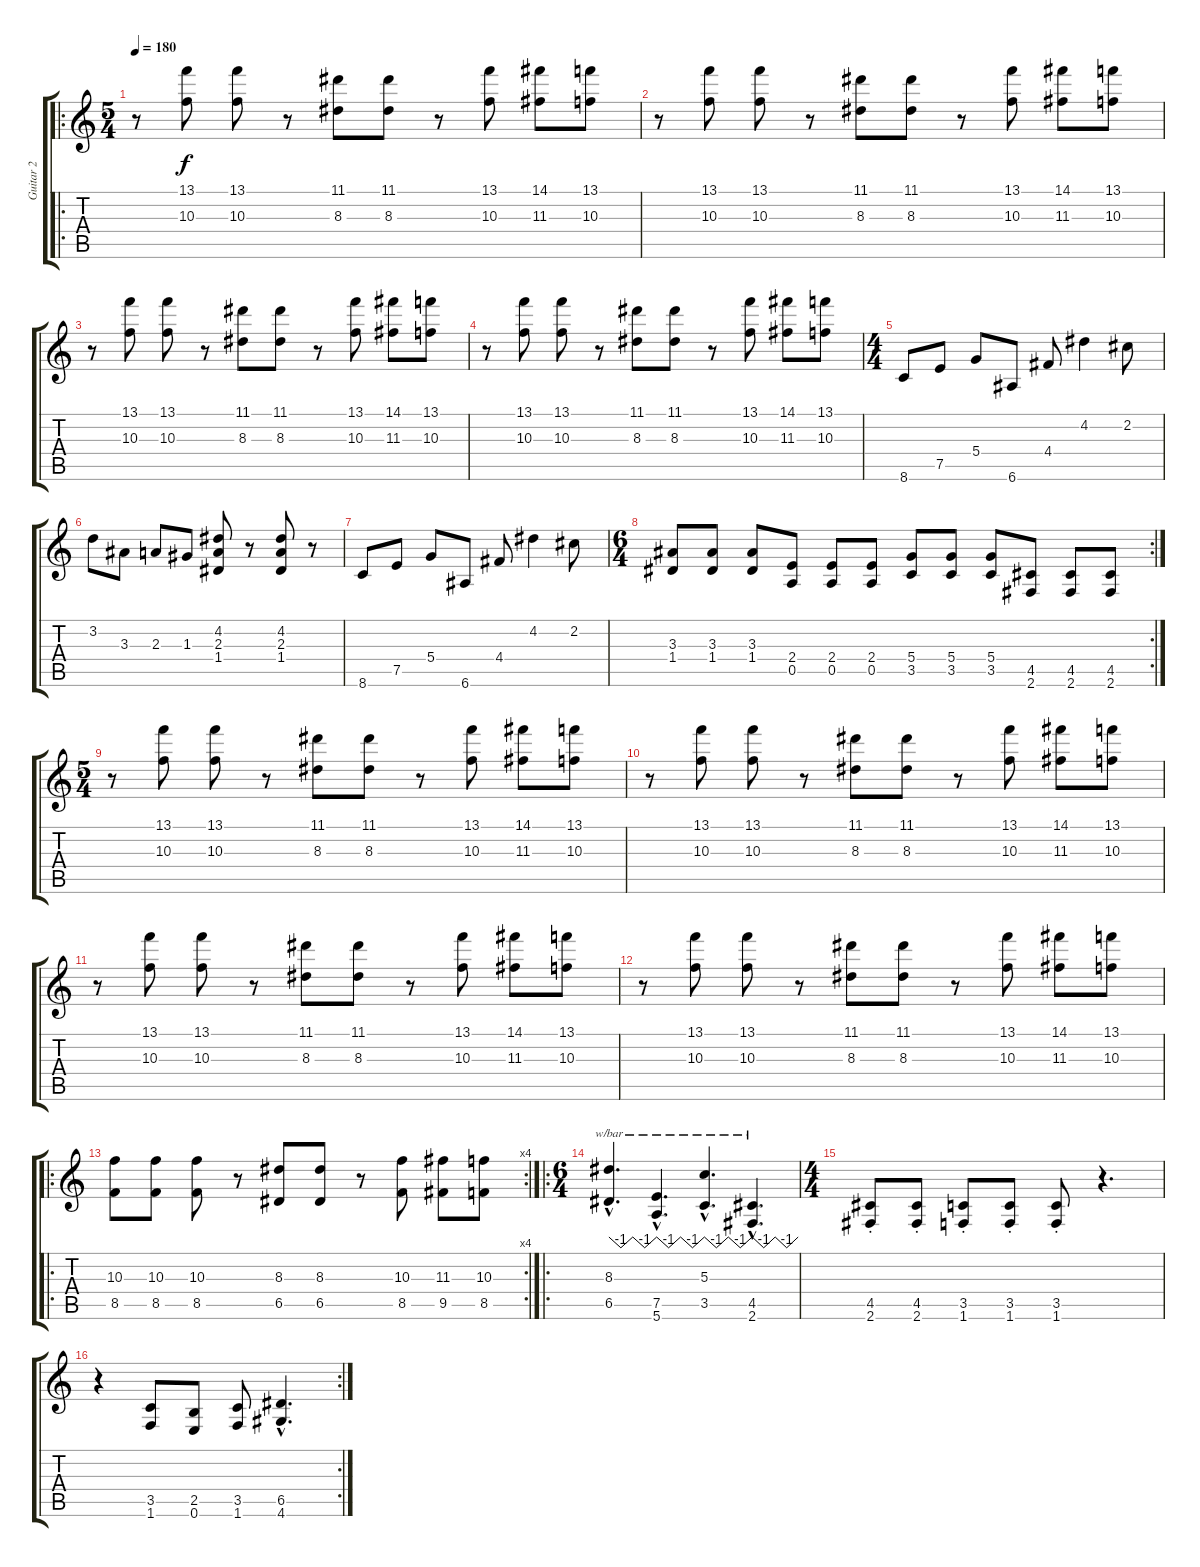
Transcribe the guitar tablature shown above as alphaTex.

\track ("Guitar 2" "Guitar 2") {instrument distortionguitar}
\staff {score tabs}
\tuning (E4 B3 G3 D3 A2 E2) {hide}
\ro
\ts (5 4)
\tempo 180
\clef g2
\ks c
r.8{dy f instrument distortionguitar} (13.1 10.3).8 (13.1 10.3).8 r.8 (11.1 8.3).8 (11.1 8.3).8 r.8 (13.1 10.3).8 (14.1 11.3).8 (13.1 10.3).8 |
r.8 (13.1 10.3).8 (13.1 10.3).8 r.8 (11.1 8.3).8 (11.1 8.3).8 r.8 (13.1 10.3).8 (14.1 11.3).8 (13.1 10.3).8 |
r.8 (13.1 10.3).8 (13.1 10.3).8 r.8 (11.1 8.3).8 (11.1 8.3).8 r.8 (13.1 10.3).8 (14.1 11.3).8 (13.1 10.3).8 |
r.8 (13.1 10.3).8 (13.1 10.3).8 r.8 (11.1 8.3).8 (11.1 8.3).8 r.8 (13.1 10.3).8 (14.1 11.3).8 (13.1 10.3).8 |
\ts (4 4)
8.6.8 7.5.8 5.4.8 6.6.8 4.4.8 4.2.4 2.2.8 |
3.2.8 3.3.8 2.3.8 1.3.8 (4.2 2.3 1.4).8 r.8 (4.2 2.3 1.4).8 r.8 |
8.6.8 7.5.8 5.4.8 6.6.8 4.4.8 4.2.4 2.2.8 |
\rc 2
\ts (6 4)
(3.3 1.4).8{instrument distortionguitar} (3.3 1.4).8 (3.3 1.4).8 (2.4 0.5).8 (2.4 0.5).8 (2.4 0.5).8 (5.4 3.5).8 (5.4 3.5).8 (5.4 3.5).8 (4.5 2.6).8 (4.5 2.6).8 (4.5 2.6).8 |
\ts (5 4)
r.8 (13.1 10.3).8 (13.1 10.3).8 r.8 (11.1 8.3).8 (11.1 8.3).8 r.8 (13.1 10.3).8 (14.1 11.3).8 (13.1 10.3).8 |
r.8 (13.1 10.3).8 (13.1 10.3).8 r.8 (11.1 8.3).8 (11.1 8.3).8 r.8 (13.1 10.3).8 (14.1 11.3).8 (13.1 10.3).8 |
r.8 (13.1 10.3).8 (13.1 10.3).8 r.8 (11.1 8.3).8 (11.1 8.3).8 r.8 (13.1 10.3).8 (14.1 11.3).8 (13.1 10.3).8 |
r.8 (13.1 10.3).8 (13.1 10.3).8 r.8 (11.1 8.3).8 (11.1 8.3).8 r.8 (13.1 10.3).8 (14.1 11.3).8 (13.1 10.3).8 |
\ro
\rc 4
(10.3 8.5).8 (10.3 8.5).8 (10.3 8.5).8 r.8 (8.3 6.5).8 (8.3 6.5).8 r.8 (10.3 8.5).8 (11.3 9.5).8 (10.3 8.5).8 |
\ro
\ts (6 4)
(8.3{hac} 6.5{hac}).4{d tbe (custom default 0 0 15 -4 30 0 45 -4 60 0)} (7.5{hac} 5.6{hac}).4{d tbe (custom default 0 0 15 -4 30 0 45 -4 60 0)} (5.3{hac} 3.5{hac}).4{d tbe (custom default 0 0 15 -4 30 0 45 -4 60 0)} (4.5{hac} 2.6{hac}).4{d tbe (custom default 0 0 15 -4 30 0 45 -4 60 0)} |
\ts (4 4)
(4.5{st} 2.6{st}).8 (4.5{st} 2.6{st}).8 (3.5{st} 1.6{st}).8 (3.5{st} 1.6{st}).8 (3.5{st} 1.6{st}).8 r.4{d} |
\rc 2
r.4 (3.5 1.6).8 (2.5 0.6).8 (3.5 1.6).8 (6.5{hac} 4.6{hac}).4{d}
